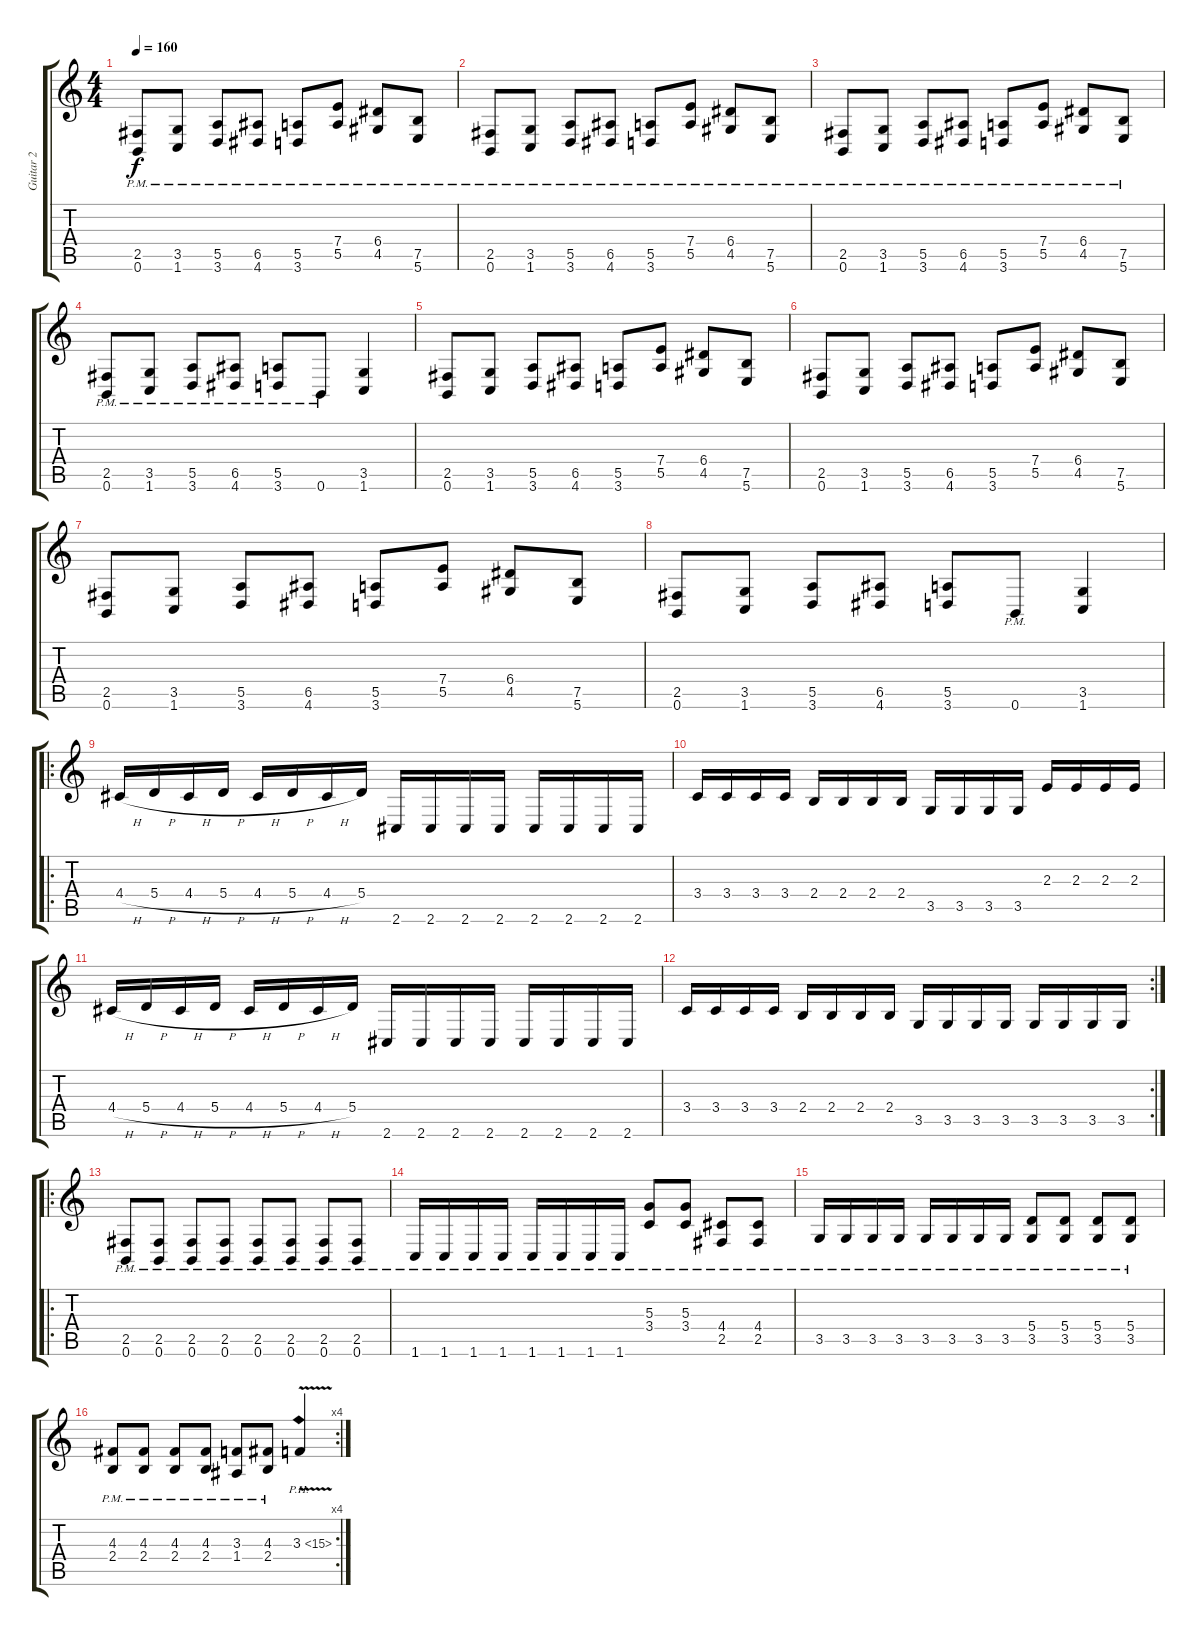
\track ("Guitar 2" "Guitar 2") {instrument distortionguitar}
\staff {score tabs}
\tuning (B3 Gb3 D3 A2 E2 B1) {hide}
\ts (4 4)
\tempo 160
\clef g2
\ks c
(2.5{pm} 0.6{pm}).8{dy f} (3.5{pm} 1.6{pm}).8 (5.5{pm} 3.6{pm}).8 (6.5{pm} 4.6{pm}).8 (5.5{pm} 3.6{pm}).8 (7.4{pm} 5.5{pm}).8 (6.4{pm} 4.5{pm}).8 (7.5{pm} 5.6{pm}).8 |
(2.5{pm} 0.6{pm}).8 (3.5{pm} 1.6{pm}).8 (5.5{pm} 3.6{pm}).8 (6.5{pm} 4.6{pm}).8 (5.5{pm} 3.6{pm}).8 (7.4{pm} 5.5{pm}).8 (6.4{pm} 4.5{pm}).8 (7.5{pm} 5.6{pm}).8 |
(2.5{pm} 0.6{pm}).8 (3.5{pm} 1.6{pm}).8 (5.5{pm} 3.6{pm}).8 (6.5{pm} 4.6{pm}).8 (5.5{pm} 3.6{pm}).8 (7.4{pm} 5.5{pm}).8 (6.4{pm} 4.5{pm}).8 (7.5{pm} 5.6{pm}).8 |
(2.5{pm} 0.6{pm}).8 (3.5{pm} 1.6{pm}).8 (5.5{pm} 3.6{pm}).8 (6.5{pm} 4.6{pm}).8 (5.5{pm} 3.6{pm}).8 0.6{pm}.8 (3.5 1.6).4 |
(2.5 0.6).8 (3.5 1.6).8 (5.5 3.6).8 (6.5 4.6).8 (5.5 3.6).8 (7.4 5.5).8 (6.4 4.5).8 (7.5 5.6).8 |
(2.5 0.6).8 (3.5 1.6).8 (5.5 3.6).8 (6.5 4.6).8 (5.5 3.6).8 (7.4 5.5).8 (6.4 4.5).8 (7.5 5.6).8 |
(2.5 0.6).8 (3.5 1.6).8 (5.5 3.6).8 (6.5 4.6).8 (5.5 3.6).8 (7.4 5.5).8 (6.4 4.5).8 (7.5 5.6).8 |
(2.5 0.6).8 (3.5 1.6).8 (5.5 3.6).8 (6.5 4.6).8 (5.5 3.6).8 0.6{pm}.8 (3.5 1.6).4 |
\ro
4.4{h}.16 5.4{h}.16 4.4{h}.16 5.4{h}.16 4.4{h}.16 5.4{h}.16 4.4{h}.16 5.4.16 2.6.16 2.6.16 2.6.16 2.6.16 2.6.16 2.6.16 2.6.16 2.6.16 |
3.4.16 3.4.16 3.4.16 3.4.16 2.4.16 2.4.16 2.4.16 2.4.16 3.5.16 3.5.16 3.5.16 3.5.16 2.3.16 2.3.16 2.3.16 2.3.16 |
4.4{h}.16 5.4{h}.16 4.4{h}.16 5.4{h}.16 4.4{h}.16 5.4{h}.16 4.4{h}.16 5.4.16 2.6.16 2.6.16 2.6.16 2.6.16 2.6.16 2.6.16 2.6.16 2.6.16 |
\rc 2
3.4.16 3.4.16 3.4.16 3.4.16 2.4.16 2.4.16 2.4.16 2.4.16 3.5.16 3.5.16 3.5.16 3.5.16 3.5.16 3.5.16 3.5.16 3.5.16 |
\ro
(2.5{pm} 0.6{pm}).8 (2.5{pm} 0.6{pm}).8 (2.5{pm} 0.6{pm}).8 (2.5{pm} 0.6{pm}).8 (2.5{pm} 0.6{pm}).8 (2.5{pm} 0.6{pm}).8 (2.5{pm} 0.6{pm}).8 (2.5{pm} 0.6{pm}).8 |
1.6{pm}.16 1.6{pm}.16 1.6{pm}.16 1.6{pm}.16 1.6{pm}.16 1.6{pm}.16 1.6{pm}.16 1.6{pm}.16 (5.3{pm} 3.4{pm}).8 (5.3{pm} 3.4{pm}).8 (4.4{pm} 2.5{pm}).8 (4.4{pm} 2.5{pm}).8 |
3.5{pm}.16 3.5{pm}.16 3.5{pm}.16 3.5{pm}.16 3.5{pm}.16 3.5{pm}.16 3.5{pm}.16 3.5{pm}.16 (5.4{pm} 3.5{pm}).8 (5.4{pm} 3.5{pm}).8 (5.4{pm} 3.5{pm}).8 (5.4{pm} 3.5{pm}).8 |
\rc 4
(4.3{pm} 2.4{pm}).8 (4.3{pm} 2.4{pm}).8 (4.3{pm} 2.4{pm}).8 (4.3{pm} 2.4{pm}).8 (3.3{pm} 1.4{pm}).8 (4.3{pm} 2.4{pm}).8 3.3{ph 12 v}.4
